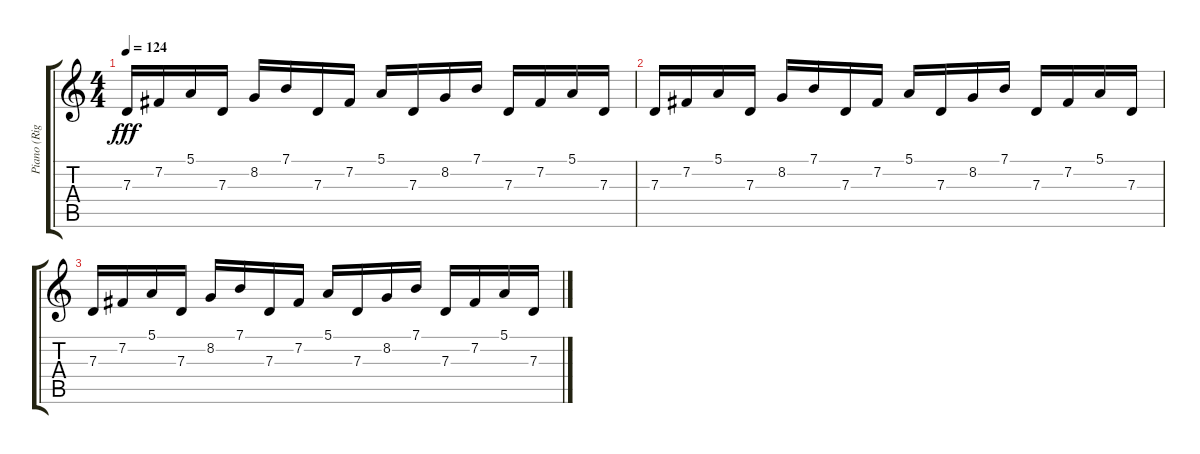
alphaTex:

\track ("Piano (Right Hand)" "Piano (Rig") {instrument acousticgrandpiano}
\staff {score tabs}
\tuning (E4 B3 G3 D3 A2 D2) {hide}
\ts (4 4)
\tempo 124
\clef g2
\ks c
7.3.16{dy fff} 7.2.16 5.1.16 7.3.16 8.2.16 7.1.16 7.3.16 7.2.16 5.1.16 7.3.16 8.2.16 7.1.16 7.3.16 7.2.16 5.1.16 7.3.16 |
7.3.16{volume 0} 7.2.16 5.1.16 7.3.16 8.2.16 7.1.16 7.3.16 7.2.16 5.1.16 7.3.16 8.2.16 7.1.16 7.3.16 7.2.16 5.1.16 7.3.16 |
7.3.16 7.2.16 5.1.16 7.3.16 8.2.16 7.1.16 7.3.16 7.2.16 5.1.16 7.3.16 8.2.16 7.1.16 7.3.16 7.2.16 5.1.16 7.3.16
